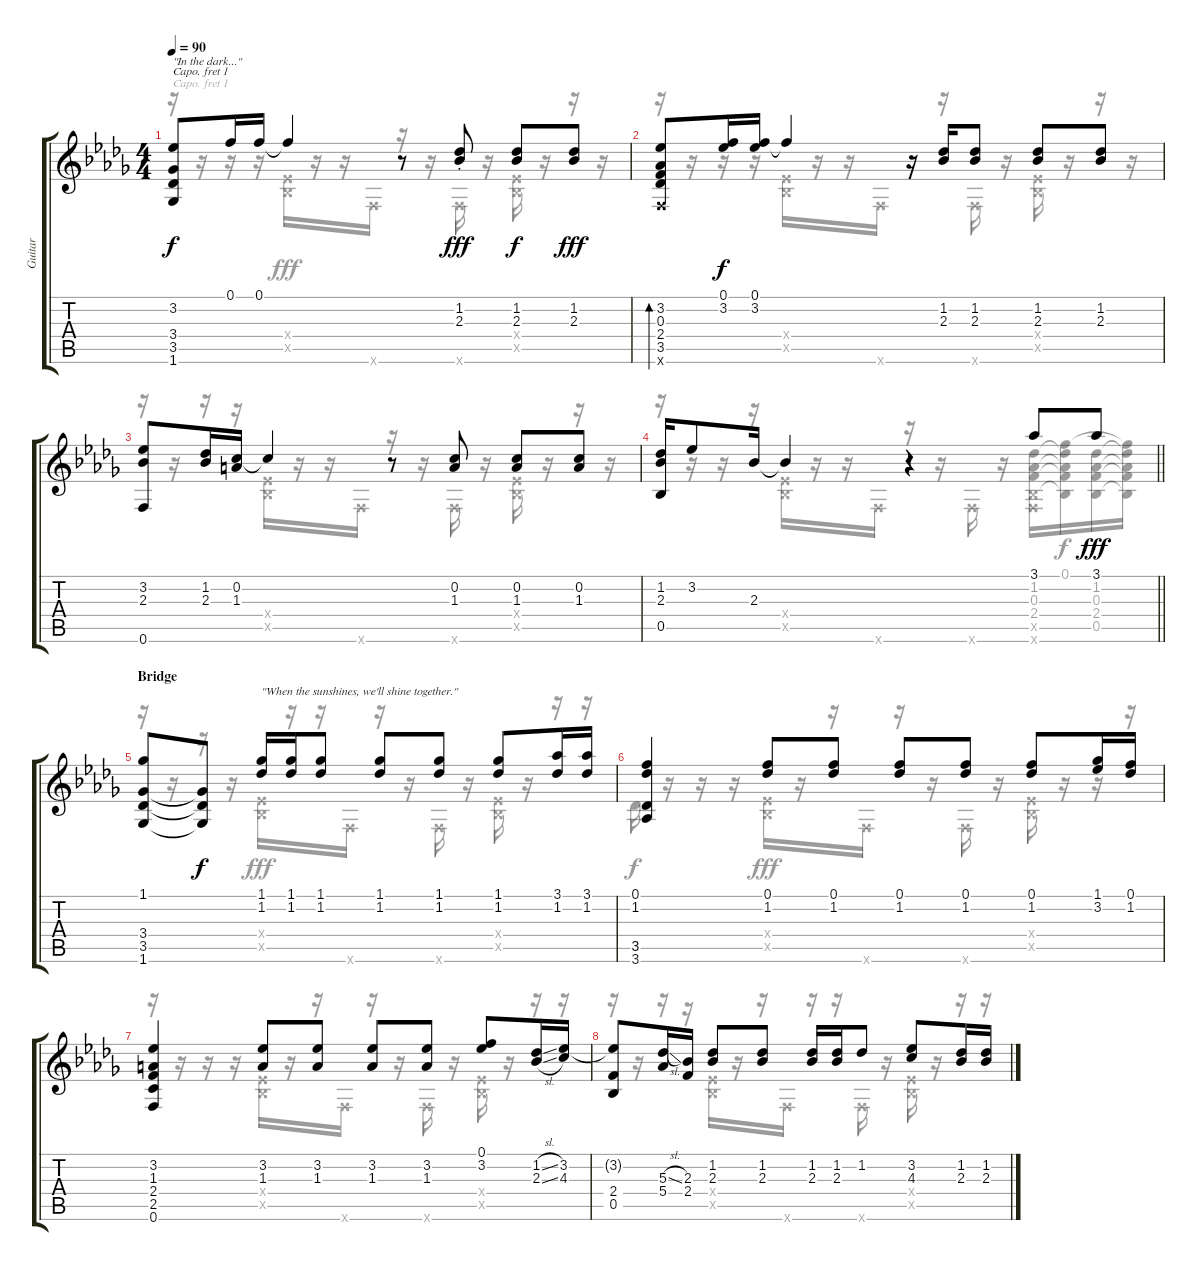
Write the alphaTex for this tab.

\track ("Guitar" "Guitar") {instrument acousticguitarsteel}
\staff {score tabs}
\capo 1
\tuning (E4 B3 G3 D3 A2 E2) {hide}
\voice
\ts (4 4)
\tempo 90
\clef g2
\ks db
(3.2 3.4 3.5 1.6).8{txt "\"In the dark...\"" dy f} 0.1.16 0.1.16 0.1{t}.4 r.8 (1.2{st} 2.3).8{dy fff} (1.2 2.3).8{dy f} (1.2 2.3).8{dy fff} |
(3.2 0.3 2.4 3.5 0.6{x}).8{bd 60} (0.1 3.2).16{dy f} (0.1 3.2).16 0.1{t}.4 r.16 (1.2 2.3).16 (1.2 2.3).8 (1.2 2.3).8 (1.2 2.3).8 |
(3.2 2.3 0.6).8 (1.2 2.3).16 (0.2 1.3).16 0.2{t}.4 r.8 (0.2 1.3).8 (0.2 1.3).8 (0.2 1.3).8 |
\barLineRight lightlight
(1.2 2.3 0.5).16 3.2.8 2.3.16 2.3{t}.4 r.4 3.1.8 3.1.8{dy fff} |
\section ("" "Bridge")
(1.1 3.4 3.5 1.6).8 (3.4{t} 3.5{t} 1.6{t}).8{dy f} (1.1 1.2).16{txt "\"When the sunshines, we'll shine together.\""} (1.1 1.2).16 (1.1 1.2).8 (1.1 1.2).8 (1.1 1.2).8 (1.1 1.2).8 (3.1 1.2).16 (3.1 1.2).16 |
(0.1 1.2 3.5 3.6).4 (0.1 1.2).8 (0.1 1.2).8 (0.1 1.2).8 (0.1 1.2).8 (0.1 1.2).8 (1.1 3.2).16 (0.1 1.2).16 |
(3.2 1.3 2.4 2.5 0.6).4 (3.2 1.3).8 (3.2 1.3).8 (3.2 1.3).8 (3.2 1.3).8 (0.1 3.2).8 (1.2{sl} 2.3{sl}).16 (3.2 4.3).16 |
(3.2{t} 2.4 0.5).8 (5.3{sl} 5.4).16 (2.3 2.4).16 (1.2 2.3).8 (1.2 2.3).8 (1.2 2.3).16 (1.2 2.3).16 1.2.8 (3.2 4.3).8 (1.2 2.3).16 (1.2 2.3).16
\voice
\clef g2
\ottava regular
\simile none
\ks db
r.16{dy fff} r.16 r.16 r.16 (0.4{x} 0.5{x}).16 r.16 r.16 0.6{x}.16 r.16 r.16 0.6{x}.16 r.16 (0.4{x} 0.5{x}).16 r.16 r.16 r.16 |
r.16 r.16 r.16 r.16 (0.4{x} 0.5{x}).16 r.16 r.16 0.6{x}.16 r.16 r.16 0.6{x}.16 r.16 (0.4{x} 0.5{x}).16 r.16 r.16 r.16 |
r.16 r.16 r.16 r.16 (0.4{x} 0.5{x}).16 r.16 r.16 0.6{x}.16 r.16 r.16 0.6{x}.16 r.16 (0.4{x} 0.5{x}).16 r.16 r.16 r.16 |
\barLineRight lightlight
r.16 r.16 r.16 r.16 (0.4{x} 0.5{x}).16 r.16 r.16 0.6{x}.16 r.16 r.16 0.6{x}.16 r.16 (1.2 0.3 2.4 0.5{x} 0.6{x}).16 (0.1 1.2{t} 0.3{t} 2.4{t} 0.5{t}).16{dy f} (1.2 0.3 2.4 0.5).16 (0.1{t} 1.2{t} 0.3{t} 2.4{t} 0.5{t}).16 |
r.16 r.16 r.16 r.16 (0.4{x} 0.5{x}).16{dy fff} r.16 r.16 0.6{x}.16 r.16 r.16 0.6{x}.16 r.16 (0.4{x} 0.5{x}).16 r.16 r.16 r.16 |
3.5.16{dy f} r.16 r.16 r.16 (0.4{x} 0.5{x}).16{dy fff} r.16 r.16 0.6{x}.16 r.16 r.16 0.6{x}.16 r.16 (0.4{x} 0.5{x}).16 r.16 r.16 r.16 |
r.16 r.16 r.16 r.16 (0.4{x} 0.5{x}).16 r.16 r.16 0.6{x}.16 r.16 r.16 0.6{x}.16 r.16 (0.4{x} 0.5{x}).16 r.16 r.16 r.16 |
r.16 r.16 r.16 r.16 (0.4{x} 0.5{x}).16 r.16 r.16 0.6{x}.16 r.16 r.16 0.6{x}.16 r.16 (0.4{x} 0.5{x}).16 r.16 r.16 r.16
